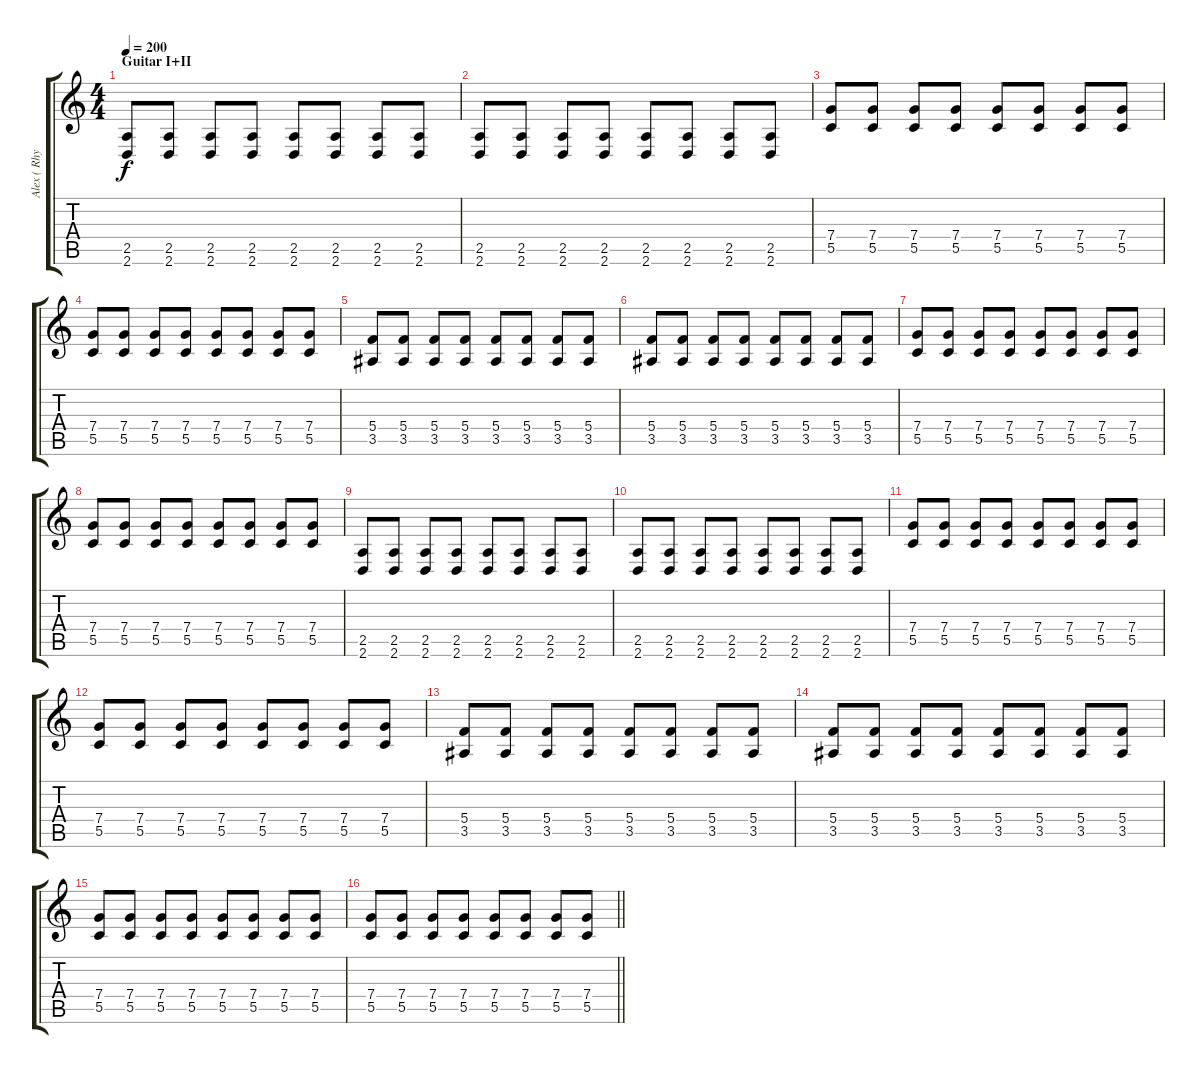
\track ("Alex ( Rhytm)" "Alex ( Rhy") {instrument overdrivenguitar}
\staff {score tabs}
\tuning (D4 A3 F3 C3 G2 C2) {hide}
\ts (4 4)
\section ("" "Guitar I+II")
\tempo 200
\clef g2
\ks c
(2.5 2.6).8{dy f} (2.5 2.6).8 (2.5 2.6).8 (2.5 2.6).8 (2.5 2.6).8 (2.5 2.6).8 (2.5 2.6).8 (2.5 2.6).8 |
(2.5 2.6).8 (2.5 2.6).8 (2.5 2.6).8 (2.5 2.6).8 (2.5 2.6).8 (2.5 2.6).8 (2.5 2.6).8 (2.5 2.6).8 |
(7.4 5.5).8 (7.4 5.5).8 (7.4 5.5).8 (7.4 5.5).8 (7.4 5.5).8 (7.4 5.5).8 (7.4 5.5).8 (7.4 5.5).8 |
(7.4 5.5).8 (7.4 5.5).8 (7.4 5.5).8 (7.4 5.5).8 (7.4 5.5).8 (7.4 5.5).8 (7.4 5.5).8 (7.4 5.5).8 |
(5.4 3.5).8 (5.4 3.5).8 (5.4 3.5).8 (5.4 3.5).8 (5.4 3.5).8 (5.4 3.5).8 (5.4 3.5).8 (5.4 3.5).8 |
(5.4 3.5).8 (5.4 3.5).8 (5.4 3.5).8 (5.4 3.5).8 (5.4 3.5).8 (5.4 3.5).8 (5.4 3.5).8 (5.4 3.5).8 |
(7.4 5.5).8 (7.4 5.5).8 (7.4 5.5).8 (7.4 5.5).8 (7.4 5.5).8 (7.4 5.5).8 (7.4 5.5).8 (7.4 5.5).8 |
(7.4 5.5).8 (7.4 5.5).8 (7.4 5.5).8 (7.4 5.5).8 (7.4 5.5).8 (7.4 5.5).8 (7.4 5.5).8 (7.4 5.5).8 |
(2.5 2.6).8 (2.5 2.6).8 (2.5 2.6).8 (2.5 2.6).8 (2.5 2.6).8 (2.5 2.6).8 (2.5 2.6).8 (2.5 2.6).8 |
(2.5 2.6).8 (2.5 2.6).8 (2.5 2.6).8 (2.5 2.6).8 (2.5 2.6).8 (2.5 2.6).8 (2.5 2.6).8 (2.5 2.6).8 |
(7.4 5.5).8 (7.4 5.5).8 (7.4 5.5).8 (7.4 5.5).8 (7.4 5.5).8 (7.4 5.5).8 (7.4 5.5).8 (7.4 5.5).8 |
(7.4 5.5).8 (7.4 5.5).8 (7.4 5.5).8 (7.4 5.5).8 (7.4 5.5).8 (7.4 5.5).8 (7.4 5.5).8 (7.4 5.5).8 |
(5.4 3.5).8 (5.4 3.5).8 (5.4 3.5).8 (5.4 3.5).8 (5.4 3.5).8 (5.4 3.5).8 (5.4 3.5).8 (5.4 3.5).8 |
(5.4 3.5).8 (5.4 3.5).8 (5.4 3.5).8 (5.4 3.5).8 (5.4 3.5).8 (5.4 3.5).8 (5.4 3.5).8 (5.4 3.5).8 |
(7.4 5.5).8 (7.4 5.5).8 (7.4 5.5).8 (7.4 5.5).8 (7.4 5.5).8 (7.4 5.5).8 (7.4 5.5).8 (7.4 5.5).8 |
\barLineRight lightlight
(7.4 5.5).8 (7.4 5.5).8 (7.4 5.5).8 (7.4 5.5).8 (7.4 5.5).8 (7.4 5.5).8 (7.4 5.5).8 (7.4 5.5).8
